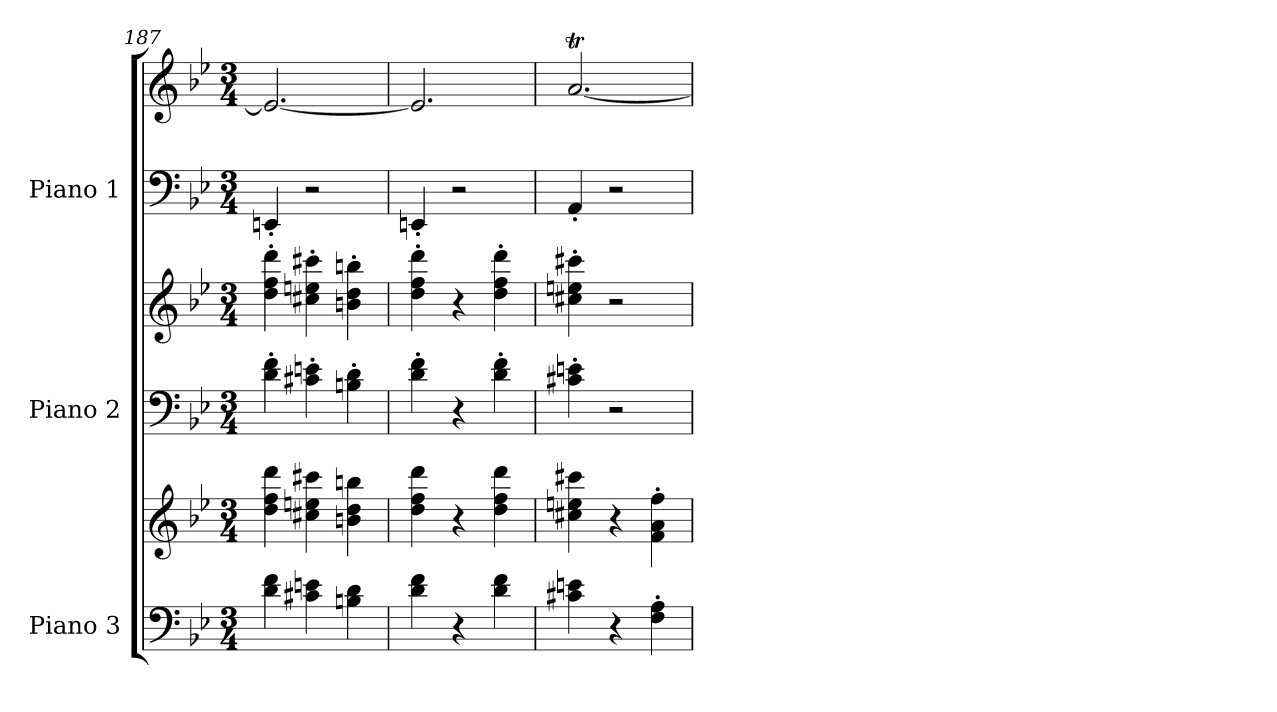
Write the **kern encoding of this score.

**kern	**kern	**kern	**kern	**kern	**kern
*part3	*part3	*part2	*part2	*part1	*part1
*staff6	*staff5	*staff4	*staff3	*staff2	*staff1
*I"Piano 3	*	*I"Piano 2	*	*I"Piano 1	*
*I'Pno. 3	*	*I'Pno. 2	*	*I'Pno. 1	*
*clefF4	*clefG2	*clefF4	*clefG2	*clefF4	*clefG2
*k[b-e-]	*k[b-e-]	*k[b-e-]	*k[b-e-]	*k[b-e-]	*k[b-e-]
*M3/4	*M3/4	*M3/4	*M3/4	*M3/4	*M3/4
=187	=187	=187	=187	=187	=187
4d\ 4f\	4dd\ 4ff\ 4ddd\	4d\' 4f\'	4dd\' 4ff\' 4ddd\'	4EEn'/	2.e/_
4c#X\ 4en\	4cc#X\ 4een\ 4ccc#X\	4c#X\' 4en\'	4cc#X\' 4een\' 4ccc#X\'	2r	.
4Bn\ 4d\	4bn\ 4dd\ 4bbn\	4Bn\' 4d\'	4bn\' 4dd\' 4bbn\'	.	.
=188	=188	=188	=188	=188	=188
4d\ 4f\	4dd\ 4ff\ 4ddd\	4d\' 4f\'	4dd\' 4ff\' 4ddd\'	4EEn'/	2.e/]
4r	4r	4r	4r	2r	.
4d\ 4f\	4dd\ 4ff\ 4ddd\	4d\' 4f\'	4dd\' 4ff\' 4ddd\'	.	.
=189	=189	=189	=189	=189	=189
4c#X\ 4en\	4cc#X\ 4een\ 4ccc#X\	4c#X\' 4en\'	4cc#X\' 4een\' 4ccc#X\'	4AA'/	[2.at/
4r	4r	2r	2r	2r	.
4F\' 4A\'	4f\' 4a\' 4ff\'	.	.	.	.
=	=	=	=	=	=
*-	*-	*-	*-	*-	*-
